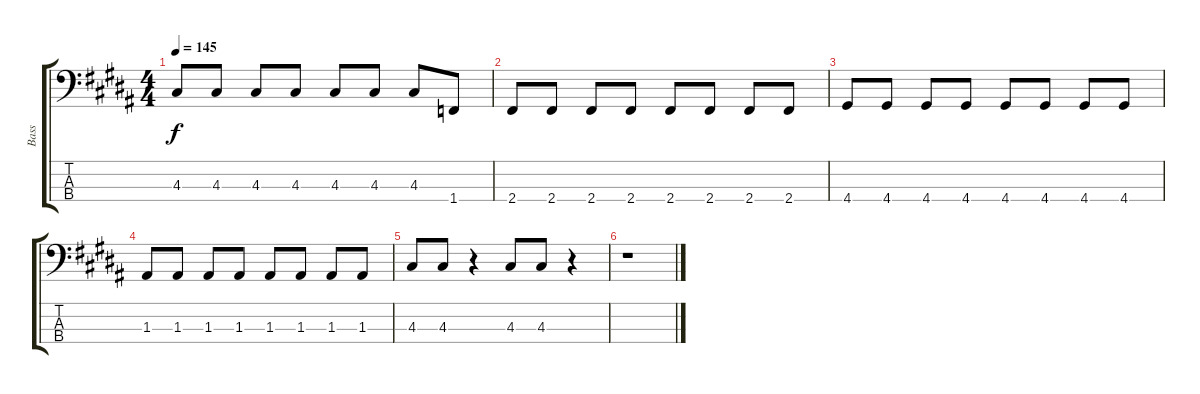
\track ("Bass" "Bass") {instrument electricbassfinger}
\staff {score tabs}
\tuning (G2 D2 A1 E1) {hide}
\ts (4 4)
\tempo 145
\clef f4
\ks b
4.3.8{dy f} 4.3.8 4.3.8 4.3.8 4.3.8 4.3.8 4.3.8 1.4.8 |
2.4.8 2.4.8 2.4.8 2.4.8 2.4.8 2.4.8 2.4.8 2.4.8 |
4.4.8 4.4.8 4.4.8 4.4.8 4.4.8 4.4.8 4.4.8 4.4.8 |
1.3.8 1.3.8 1.3.8 1.3.8 1.3.8 1.3.8 1.3.8 1.3.8 |
4.3.8 4.3.8 r.4 4.3.8 4.3.8 r.4 |
r.1
